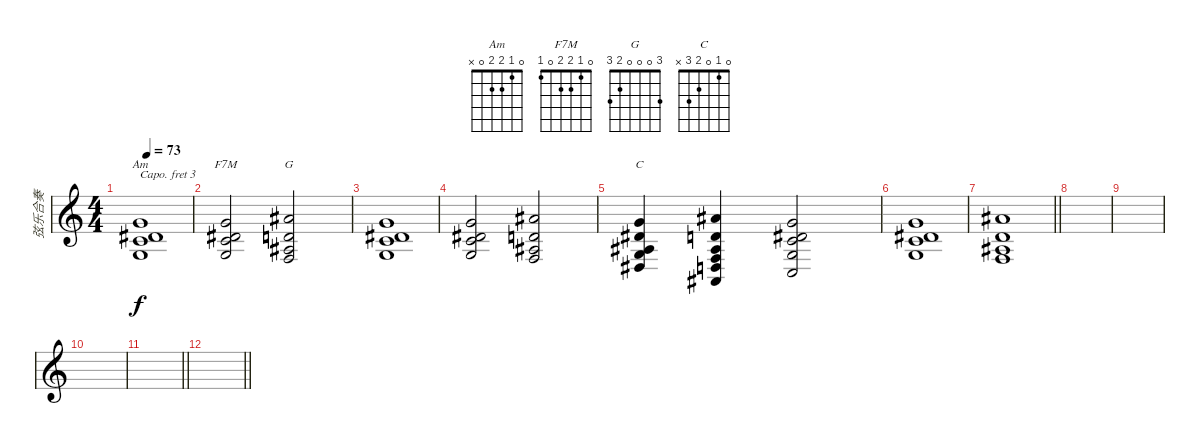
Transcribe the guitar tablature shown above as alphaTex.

\track ("弦乐合奏" "弦乐合奏") {instrument stringensemble1}
\staff {score}
\capo 3
\tuning (E4 B3 G3 D3 A2 E2) {hide}
\chord ("Am" 0 1 2 2 0 x)
\chord ("F7M" 0 1 2 2 0 1)
\chord ("G" 3 0 0 0 2 3)
\chord ("C" 0 1 0 2 3 x)
\ts (4 4)
\tempo 73
\clef g2
\ks c
(0.1 1.2 2.3 2.4).1{ch "Am" dy f} |
(0.1 1.2 2.3 2.4).2{ch "F7M"} (3.1 0.2 0.3 0.4).2{ch "G"} |
(0.1 1.2 2.3 2.4).1 |
(0.1 1.2 2.3 2.4).2 (3.1 0.2 0.3 0.4).2 |
(0.1 1.2 0.3 2.4 3.5).4{ch "C"} (3.1 0.2 0.3 0.4 2.5 3.6).4 (0.1 1.2 2.3 2.4 0.5).2 |
(0.1 1.2 2.3 2.4).1 |
\barLineRight lightlight
(3.1 0.2 0.3 0.4).1{volume 4} |
|
|
|
\barLineRight lightlight
|
\barLineRight lightlight
